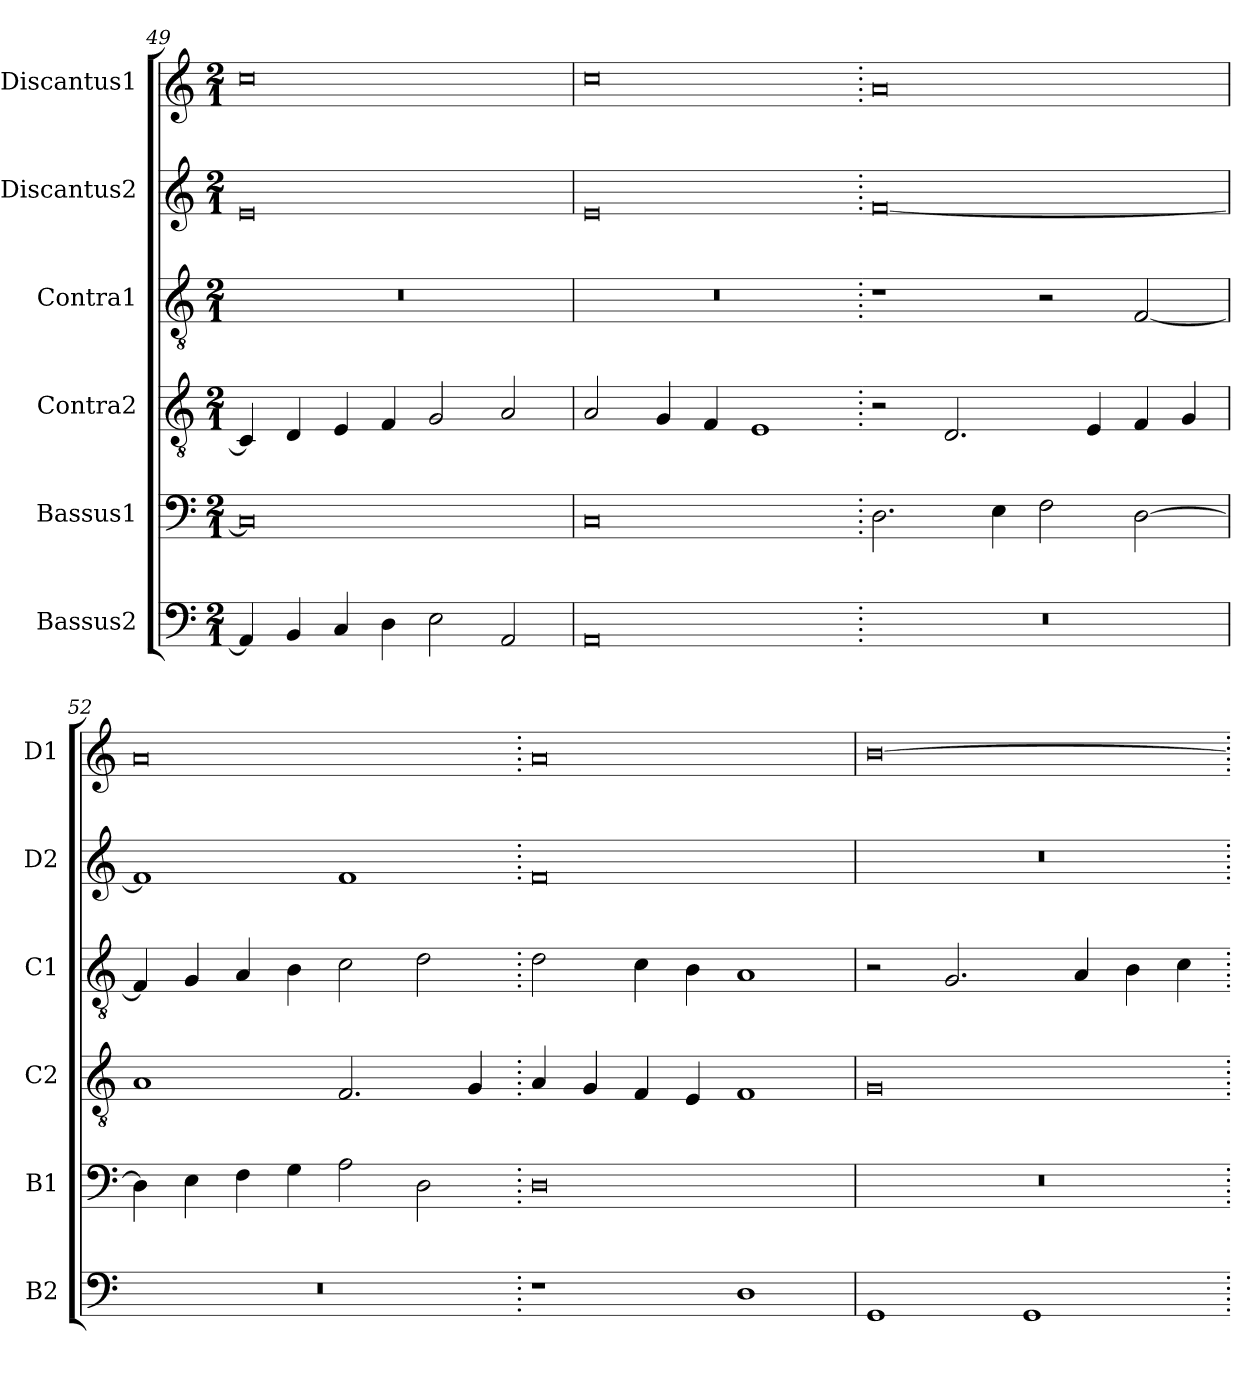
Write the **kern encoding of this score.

**kern	**kern	**kern	**kern	**kern	**kern
*part6	*part5	*part4	*part3	*part2	*part1
*staff6	*staff5	*staff4	*staff3	*staff2	*staff1
*I"Bassus2	*I"Bassus1	*I"Contra2	*I"Contra1	*I"Discantus2	*I"Discantus1
*I'B2	*I'B1	*I'C2	*I'C1	*I'D2	*I'D1
*clefF4	*clefF4	*clefGv2	*clefGv2	*clefG2	*clefG2
*k[]	*k[]	*k[]	*k[]	*k[]	*k[]
*M2/1	*M2/1	*M2/1	*M2/1	*M2/1	*M2/1
=49	=49	=49	=49	=49	=49
4AA/]	0C]	4C/]	0r	0e	0cc
4BB/	.	4D/	.	.	.
4C/	.	4E/	.	.	.
4D\	.	4F/	.	.	.
2E\	.	2G/	.	.	.
2AA/	.	2A/	.	.	.
=50	=50	=50	=50	=50	=50
0AA	0C	2A/	0r	0e	0cc
.	.	4G/	.	.	.
.	.	4F/	.	.	.
.	.	1E	.	.	.
=51.	=51.	=51.	=51.	=51.	=51.
0r	2.D\	2r	1r	[0f	0a
.	.	2.D/	.	.	.
.	4E\	.	.	.	.
.	2F\	.	2r	.	.
.	.	4E/	.	.	.
.	[2D\	4F/	[2F/	.	.
.	.	4G/	.	.	.
=52	=52	=52	=52	=52	=52
0r	4D\]	1A	4F/]	1f]	0a
.	4E\	.	4G/	.	.
.	4F\	.	4A/	.	.
.	4G\	.	4B\	.	.
.	2A\	2.F/	2c\	1f	.
.	2D\	.	2d\	.	.
.	.	4G/	.	.	.
=53.	=53.	=53.	=53.	=53.	=53.
1r	0D	4A/	2d\	0f	0a
.	.	4G/	.	.	.
.	.	4F/	4c\	.	.
.	.	4E/	4B\	.	.
1D	.	1F	1A	.	.
=54	=54	=54	=54	=54	=54
1GG	0r	0G	2r	0r	[0b
.	.	.	2.G/	.	.
1GG	.	.	.	.	.
.	.	.	4A/	.	.
.	.	.	4B\	.	.
.	.	.	4c\	.	.
=.	=.	=.	=.	=.	=.
*-	*-	*-	*-	*-	*-
